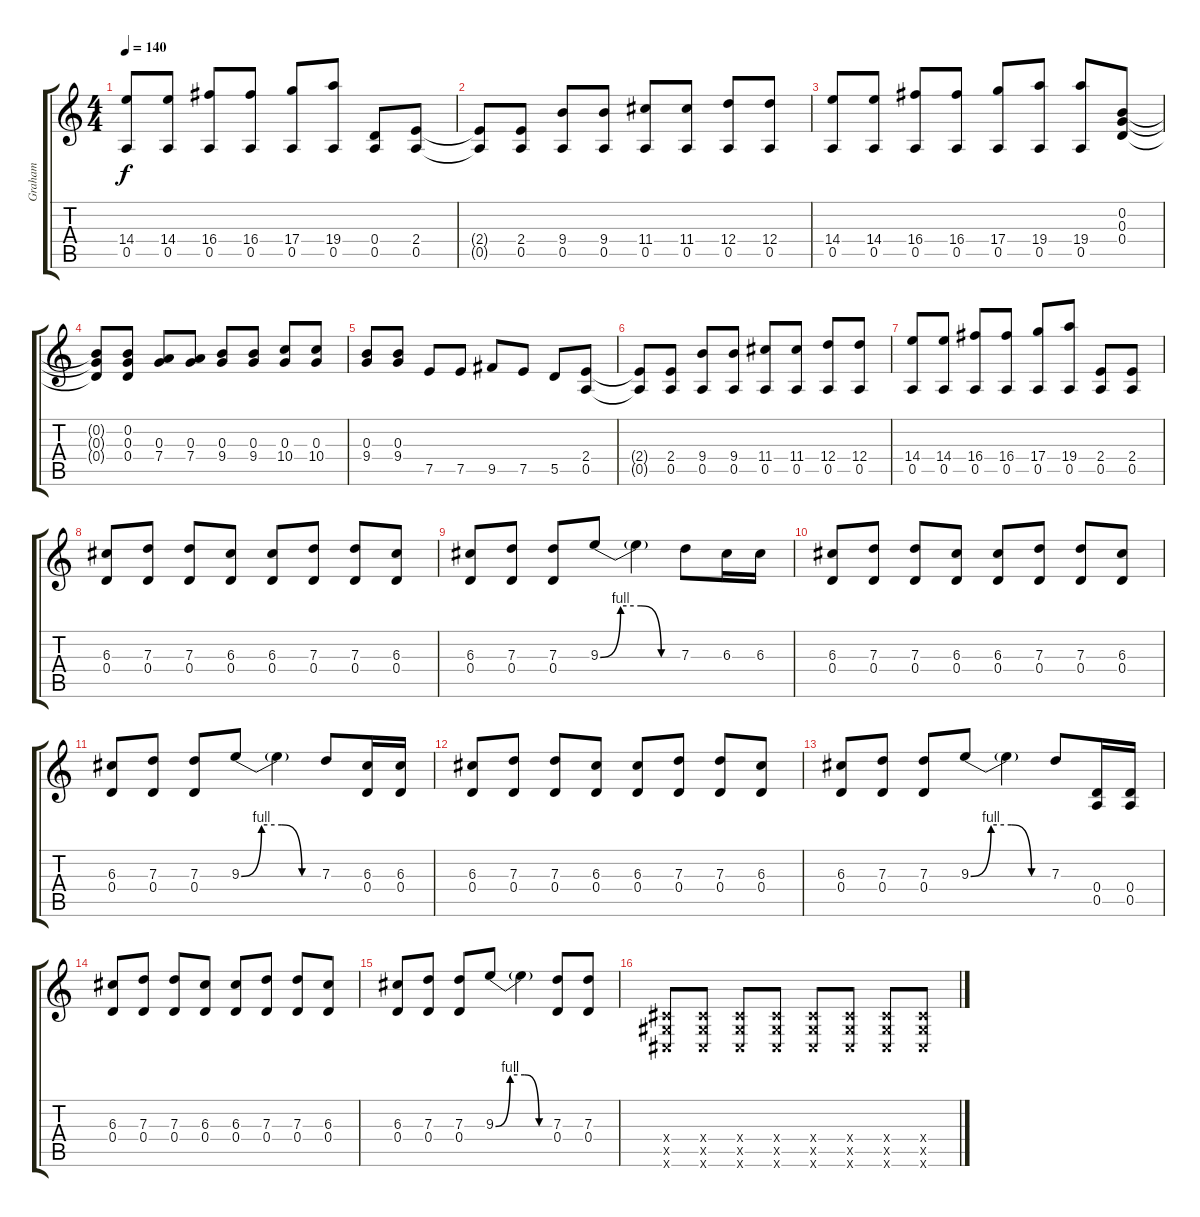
\track ("Graham" "Graham") {instrument distortionguitar}
\staff {score tabs}
\tuning (E4 B3 G3 D3 A2 D2) {hide}
\ts (4 4)
\tempo 140
\clef g2
\ks c
(14.4 0.5).8{dy f} (14.4 0.5).8 (16.4 0.5).8 (16.4 0.5).8 (17.4 0.5).8 (19.4 0.5).8 (0.4 0.5).8 (2.4 0.5).8 |
(2.4{t} 0.5{t}).8 (2.4 0.5).8 (9.4 0.5).8 (9.4 0.5).8 (11.4 0.5).8 (11.4 0.5).8 (12.4 0.5).8 (12.4 0.5).8 |
(14.4 0.5).8 (14.4 0.5).8 (16.4 0.5).8 (16.4 0.5).8 (17.4 0.5).8 (19.4 0.5).8 (19.4 0.5).8 (0.2 0.3 0.4).8 |
(0.2{t} 0.3{t} 0.4{t}).8 (0.2 0.3 0.4).8 (0.3 7.4).8 (0.3 7.4).8 (0.3 9.4).8 (0.3 9.4).8 (0.3 10.4).8 (0.3 10.4).8 |
(0.3 9.4).8 (0.3 9.4).8 7.5.8 7.5.8 9.5.8 7.5.8 5.5.8 (2.4 0.5).8 |
(2.4{t} 0.5{t}).8 (2.4 0.5).8 (9.4 0.5).8 (9.4 0.5).8 (11.4 0.5).8 (11.4 0.5).8 (12.4 0.5).8 (12.4 0.5).8 |
(14.4 0.5).8 (14.4 0.5).8 (16.4 0.5).8 (16.4 0.5).8 (17.4 0.5).8 (19.4 0.5).8 (2.4 0.5).8 (2.4 0.5).8 |
(6.3 0.4).8 (7.3 0.4).8 (7.3 0.4).8 (6.3 0.4).8 (6.3 0.4).8 (7.3 0.4).8 (7.3 0.4).8 (6.3 0.4).8 |
(6.3 0.4).8 (7.3 0.4).8 (7.3 0.4).8 9.3{be (custom 0 0 15 4 30 4 45 0 60 0)}.8 9.3{t}.4 7.3.8 6.3.16 6.3.16 |
(6.3 0.4).8 (7.3 0.4).8 (7.3 0.4).8 (6.3 0.4).8 (6.3 0.4).8 (7.3 0.4).8 (7.3 0.4).8 (6.3 0.4).8 |
(6.3 0.4).8 (7.3 0.4).8 (7.3 0.4).8 9.3{be (custom 0 0 15 4 30 4 45 0 60 0)}.8 9.3{t}.4 7.3.8 (6.3 0.4).16 (6.3 0.4).16 |
(6.3 0.4).8 (7.3 0.4).8 (7.3 0.4).8 (6.3 0.4).8 (6.3 0.4).8 (7.3 0.4).8 (7.3 0.4).8 (6.3 0.4).8 |
(6.3 0.4).8 (7.3 0.4).8 (7.3 0.4).8 9.3{be (custom 0 0 15 4 30 4 45 0 60 0)}.8 9.3{t}.4 7.3.8 (0.4 0.5).16 (0.4 0.5).16 |
(6.3 0.4).8 (7.3 0.4).8 (7.3 0.4).8 (6.3 0.4).8 (6.3 0.4).8 (7.3 0.4).8 (7.3 0.4).8 (6.3 0.4).8 |
(6.3 0.4).8 (7.3 0.4).8 (7.3 0.4).8 9.3{be (custom 0 0 15 4 30 4 45 0 60 0)}.8 9.3{t}.4 (7.3 0.4).8 (7.3 0.4).8 |
(-1.4{x} -1.5{x} -1.6{x}).8 (-1.4{x} -1.5{x} -1.6{x}).8 (-1.4{x} -1.5{x} -1.6{x}).8 (-1.4{x} -1.5{x} -1.6{x}).8 (-1.4{x} -1.5{x} -1.6{x}).8 (-1.4{x} -1.5{x} -1.6{x}).8 (-1.4{x} -1.5{x} -1.6{x}).8 (-1.4{x} -1.5{x} -1.6{x}).8
